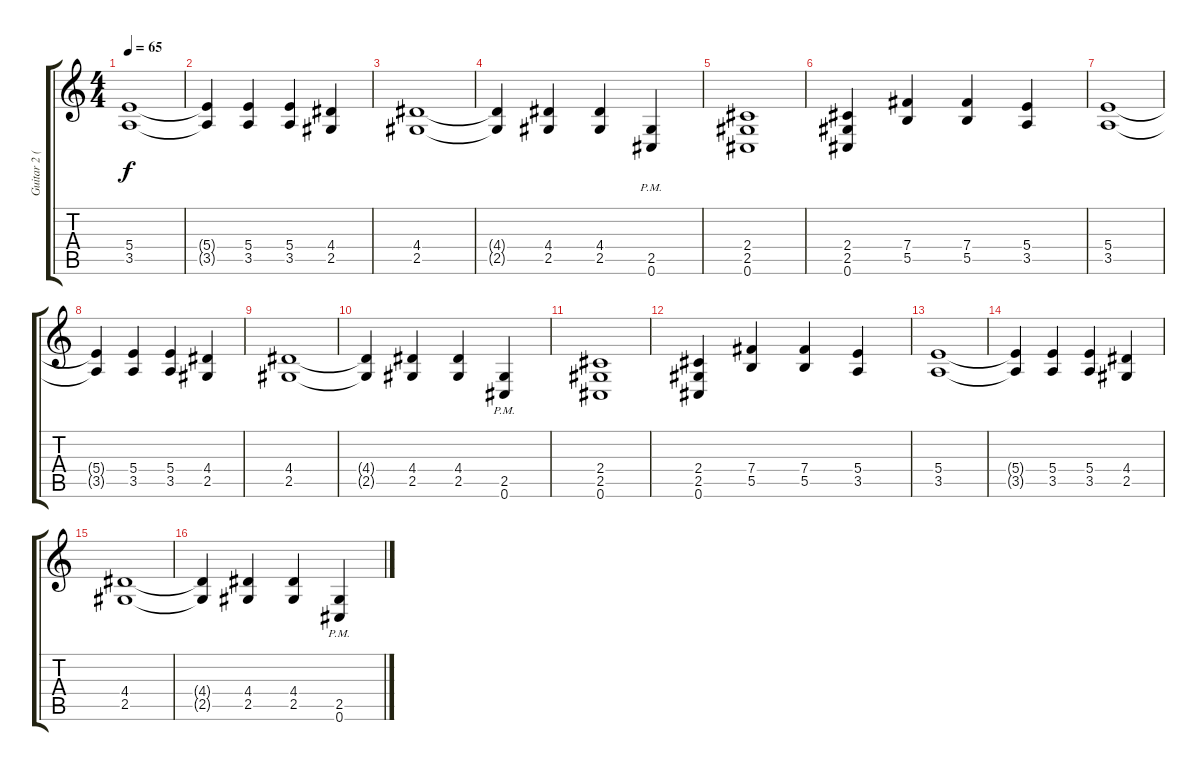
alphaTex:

\track ("Guitar 2 (Distortion)" "Guitar 2 (") {instrument distortionguitar}
\staff {score tabs}
\tuning (Db4 Ab3 E3 B2 Gb2 Db2) {hide}
\ts (4 4)
\tempo 65
\clef g2
\ks c
(5.4 3.5).1{dy f} |
(5.4{t} 3.5{t}).4 (5.4 3.5).4 (5.4 3.5).4 (4.4 2.5).4 |
(4.4 2.5).1 |
(4.4{t} 2.5{t}).4 (4.4 2.5).4 (4.4 2.5).4 (2.5{pm} 0.6{pm}).4 |
(2.4 2.5 0.6).1 |
(2.4 2.5 0.6).4 (7.4 5.5).4 (7.4 5.5).4 (5.4 3.5).4 |
(5.4 3.5).1 |
(5.4{t} 3.5{t}).4 (5.4 3.5).4 (5.4 3.5).4 (4.4 2.5).4 |
(4.4 2.5).1 |
(4.4{t} 2.5{t}).4 (4.4 2.5).4 (4.4 2.5).4 (2.5{pm} 0.6{pm}).4 |
(2.4 2.5 0.6).1 |
(2.4 2.5 0.6).4 (7.4 5.5).4 (7.4 5.5).4 (5.4 3.5).4 |
(5.4 3.5).1 |
(5.4{t} 3.5{t}).4 (5.4 3.5).4 (5.4 3.5).4 (4.4 2.5).4 |
(4.4 2.5).1 |
(4.4{t} 2.5{t}).4 (4.4 2.5).4 (4.4 2.5).4 (2.5{pm} 0.6{pm}).4
